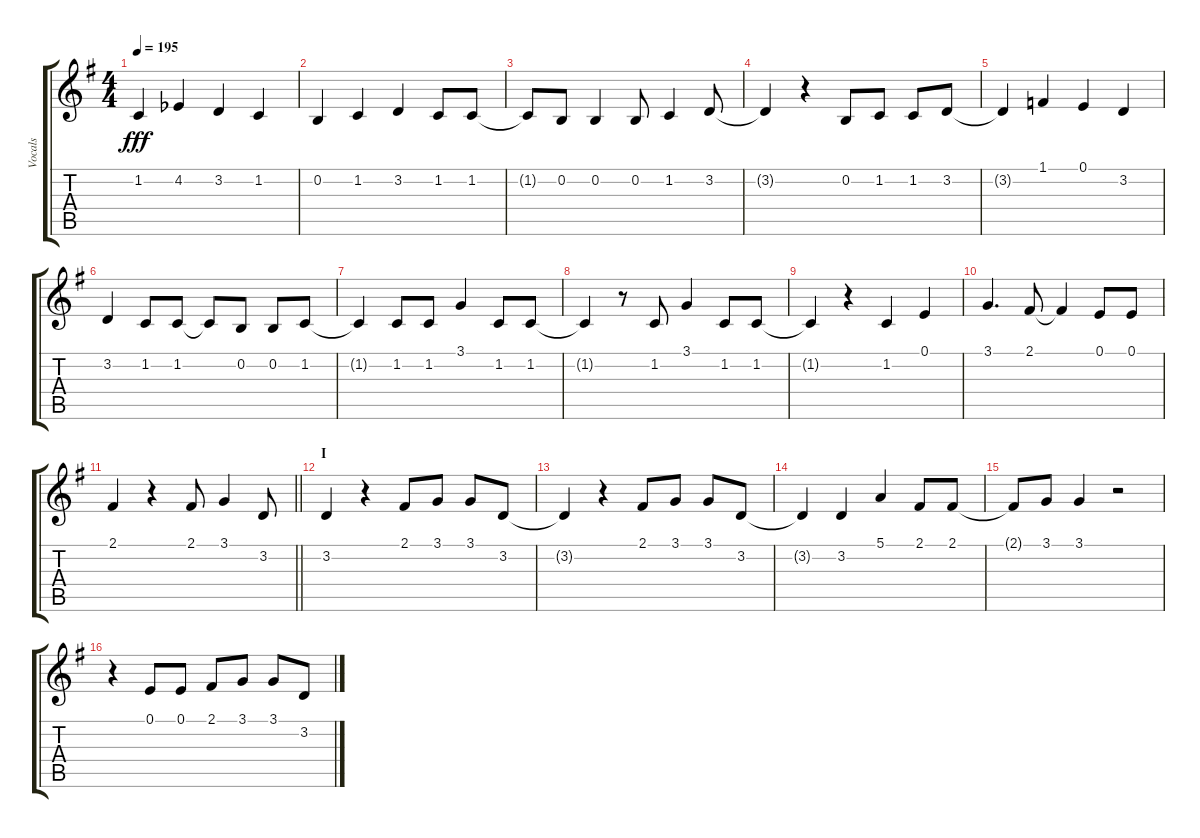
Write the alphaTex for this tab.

\track ("Vocals" "Vocals") {instrument voiceoohs}
\staff {score tabs}
\tuning (E4 B3 G3 D3 A2 E2) {hide}
\ts (4 4)
\tempo 195
\clef g2
\ks g
1.2{t}.4{dy fff} 4.2{acc b}.4 3.2.4 1.2.4 |
0.2.4 1.2.4 3.2.4 1.2.8 1.2.8 |
1.2{t}.8 0.2.8 0.2.4 0.2.8 1.2.4 3.2.8 |
3.2{t}.4 r.4 0.2.8 1.2.8 1.2.8 3.2.8 |
3.2{t}.4 1.1.4 0.1.4 3.2.4 |
3.2.4 1.2.8 1.2.8 1.2{t}.8 0.2.8 0.2.8 1.2.8 |
1.2{t}.4 1.2.8 1.2.8 3.1.4 1.2.8 1.2.8 |
1.2{t}.4 r.8 1.2.8 3.1.4 1.2.8 1.2.8 |
1.2{t}.4 r.4 1.2.4 0.1.4 |
3.1.4{d} 2.1.8 2.1{t}.4 0.1.8 0.1.8 |
\barLineRight lightlight
2.1.4 r.4 2.1.8 3.1.4 3.2.8 |
\section ("" "I")
3.2.4 r.4 2.1.8 3.1.8 3.1.8 3.2.8 |
3.2{t}.4 r.4 2.1.8 3.1.8 3.1.8 3.2.8 |
3.2{t}.4 3.2.4 5.1.4 2.1.8 2.1.8 |
2.1{t}.8 3.1.8 3.1.4 r.2 |
r.4 0.1.8 0.1.8 2.1.8 3.1.8 3.1.8 3.2.8
